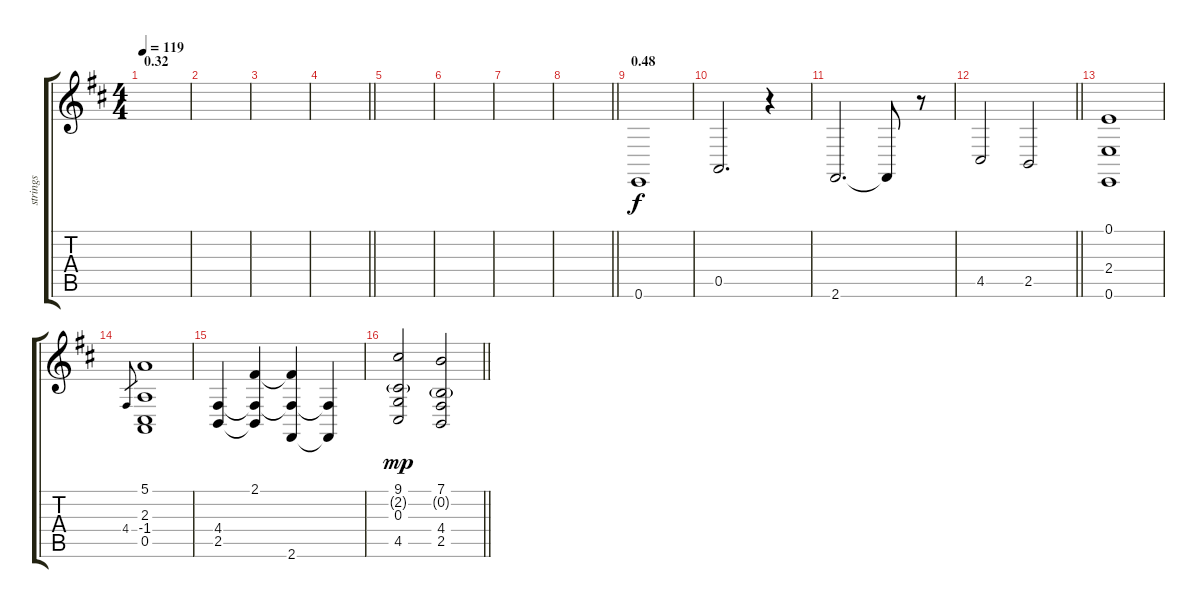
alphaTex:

\track ("strings" "strings") {instrument stringensemble2}
\staff {score tabs}
\tuning (E4 B3 G3 D3 A2 E2) {hide}
\ts (4 4)
\section ("" "0.32")
\tempo 119
\clef g2
\ks d
|
|
|
\barLineRight lightlight
|
|
|
|
\barLineRight lightlight
|
\section ("" "0.48")
0.6.1 |
0.5.2{d} r.4 |
2.6.2{d} 2.6{t}.8 r.8 |
\barLineRight lightlight
4.5.2 2.5.2 |
(0.1 2.4 0.6).1 |
4.4.8{gr} (5.1 2.3 -1.4 0.5).1 |
(4.4 2.5).4 (2.1 4.4{t} 2.5{t}).4 (2.1{t} 4.4{t} 2.6).4 (4.4{t} 2.6{t}).4 |
\barLineRight lightlight
(9.1 2.2{g} 0.3 4.5).2{dy mp} (7.1 0.2{g} 4.4 2.5).2
